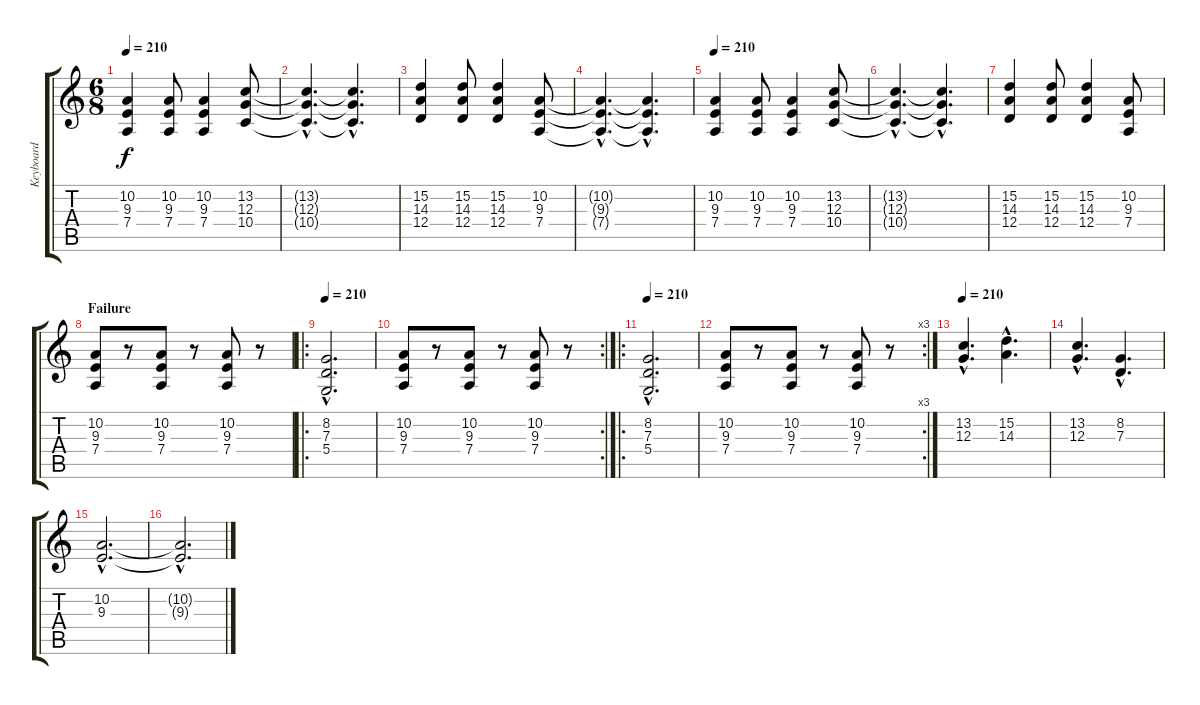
\track ("Keyboard" "Keyboard") {instrument drawbarorgan}
\staff {score tabs}
\tuning (E4 B3 G3 D3 A2 E2) {hide}
\ts (6 8)
\tempo 210
\clef g2
\ks c
(10.2 9.3 7.4).4{dy f} (10.2 9.3 7.4).8 (10.2 9.3 7.4).4 (13.2 12.3 10.4).8 |
(13.2{hac t} 12.3{hac t} 10.4{hac t}).4{d} (13.2{hac t} 12.3{hac t} 10.4{hac t}).4{d} |
(15.2 14.3 12.4).4 (15.2 14.3 12.4).8 (15.2 14.3 12.4).4 (10.2 9.3 7.4).8 |
(10.2{hac t} 9.3{hac t} 7.4{hac t}).4{d} (10.2{hac t} 9.3{hac t} 7.4{hac t}).4{d} |
\tempo 210
(10.2 9.3 7.4).4 (10.2 9.3 7.4).8 (10.2 9.3 7.4).4 (13.2 12.3 10.4).8 |
(13.2{hac t} 12.3{hac t} 10.4{hac t}).4{d} (13.2{hac t} 12.3{hac t} 10.4{hac t}).4{d} |
(15.2 14.3 12.4).4 (15.2 14.3 12.4).8 (15.2 14.3 12.4).4 (10.2 9.3 7.4).8 |
\section ("" "Failure")
(10.2 9.3 7.4).8 r.8 (10.2 9.3 7.4).8 r.8 (10.2 9.3 7.4).8 r.8 |
\ro
\tempo 210
(8.2{hac} 7.3{hac} 5.4{hac}).2{d} |
\rc 2
(10.2 9.3 7.4).8 r.8 (10.2 9.3 7.4).8 r.8 (10.2 9.3 7.4).8 r.8 |
\ro
\tempo 210
(8.2{hac} 7.3{hac} 5.4{hac}).2{d} |
\rc 3
(10.2 9.3 7.4).8 r.8 (10.2 9.3 7.4).8 r.8 (10.2 9.3 7.4).8 r.8 |
\tempo 210
(13.2{hac} 12.3{hac}).4{d} (15.2{hac} 14.3{hac}).4{d} |
(13.2{hac} 12.3{hac}).4{d} (8.2{hac} 7.3{hac}).4{d} |
(10.2{hac} 9.3{hac}).2{d} |
(10.2{hac t} 9.3{hac t}).2{d}
